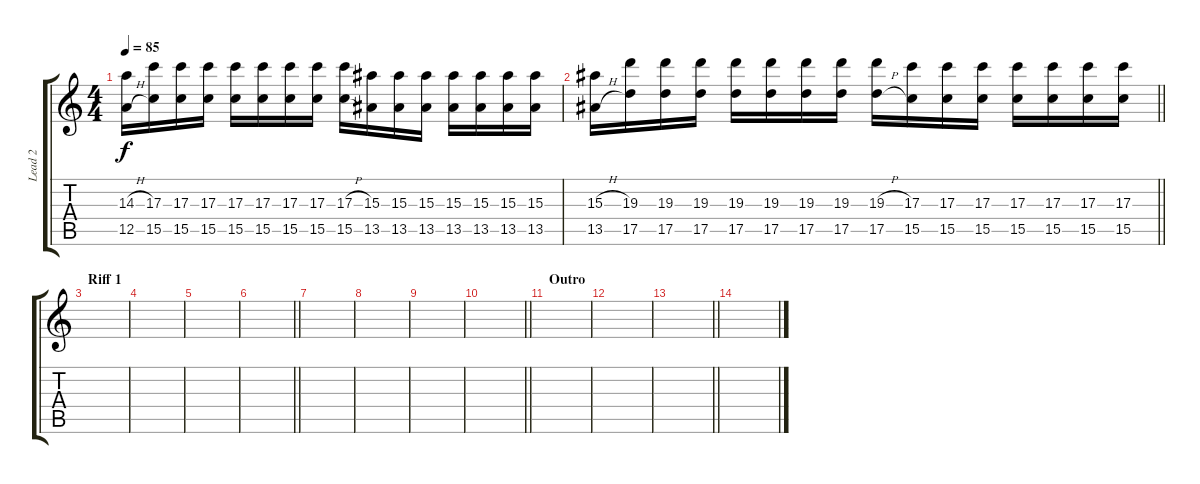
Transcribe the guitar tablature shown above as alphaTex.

\track ("Lead 2" "Lead 2") {instrument overdrivenguitar}
\staff {score tabs}
\tuning (E4 B3 G3 D3 A2 D2) {hide}
\ts (4 4)
\tempo 85
\clef g2
\ks c
(14.3{h} 12.5{h}).16{dy f} (17.3 15.5).16 (17.3 15.5).16 (17.3 15.5).16 (17.3 15.5).16 (17.3 15.5).16 (17.3 15.5).16 (17.3 15.5).16 (17.3{h} 15.5{h}).16 (15.3 13.5).16 (15.3 13.5).16 (15.3 13.5).16 (15.3 13.5).16 (15.3 13.5).16 (15.3 13.5).16 (15.3 13.5).16 |
\barLineRight lightlight
(15.3{h} 13.5{h}).16 (19.3 17.5).16 (19.3 17.5).16 (19.3 17.5).16 (19.3 17.5).16 (19.3 17.5).16 (19.3 17.5).16 (19.3 17.5).16 (19.3{h} 17.5{h}).16 (17.3 15.5).16 (17.3 15.5).16 (17.3 15.5).16 (17.3 15.5).16 (17.3 15.5).16 (17.3 15.5).16 (17.3 15.5).16 |
\section ("" "Riff 1")
|
|
|
\barLineRight lightlight
|
|
|
|
\barLineRight lightlight
|
\section ("" "Outro")
|
|
\barLineRight lightlight
|
\section ("" "")
